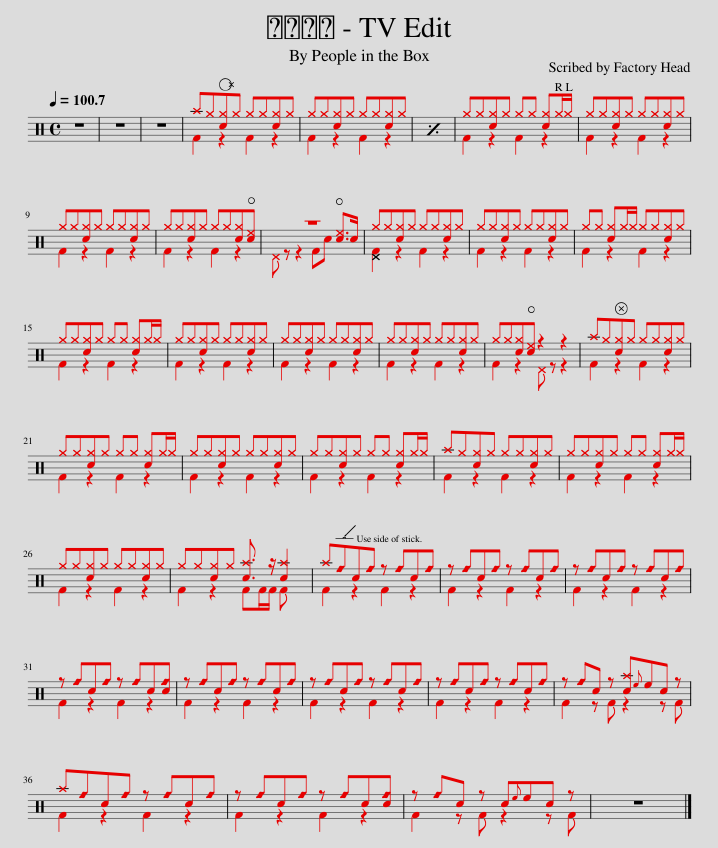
X:1
%%score ( 1 2 )
L:1/8
Q:1/4=100
M:4/4
I:linebreak $
K:C
V:1 perc
K:none
V:2 perc
K:none
V:1
 z8 | z8 | z8 | ^a^g[c^g]^g ^g^g[c^g]^g | ^g^g[c^g]^g ^g^g[c^g]^g | %5
 x8 | ^g^g[c^g]^g ^g^g [c^g]^g/^g/ | ^g^g[c^g]^g ^g^g[c^g]^g |$ ^g^g[c^g]^g ^g^g[c^g]^g | ^g^g[c^g]^g ^g^g[c^g][c^e] | %10
 z8 | ^g^g[c^g]^g ^g^g[c^g]^g | ^g^g[c^g]^g ^g^g[c^g]^g | ^g^g [c^g]^g/^g/ ^g^g[c^g]^g |$ ^g^g[c^g]^g ^g^g [c^g]^g/^g/ | %15
 ^g^g[c^g]^g ^g^g[c^g]^g | ^g^g[c^g]^g ^g^g[c^g]^g | ^g^g[c^g]^g ^g^g[c^g]^g | ^g^g[c^g][c^e] z2 z2 | ^a^g[c^g]^g ^g^g[c^g]^g |$ %20
 ^g^g[c^g]^g ^g^g [c^g]^g/^g/ | ^g^g[c^g]^g ^g^g[c^g]^g | ^g^g[c^g]^g ^g^g [c^g]^g/^g/ | ^a^g[c^g]^g ^g^g[c^g]^g | ^g^g[c^g]^g ^g^g [c^g]^g/^g/ |$ %25
 ^g^g[c^g]^g ^g^g[c^g]^g | ^g^g[c^g]^g [c^a]3/2 z/ [c^a]2 | ^a_fc_f z _fc_f | z _fc_f z _fc_f | z _fc_f z _fc_f |$ %30
 z _fc_f z _fc[c_f] | z _fc_f z _fc_f | z _fc_f z _fc_f | z _fc_f z _fc_f | z _fc z [c^a]{e}ec z |$ %35
 ^a_fc_f z _fc_f | z _fc_f z _fc[c_f] | z _fc z c{e}ec z | z8 |] %39
V:2
 x8 | x8 | x8 | F2 z2 F2 z2 | F2 z2 F2 z2 | %5
 x8 | F2 z2 F2 z2 | F2 z2 F2 z2 |$ F2 z2 F2 z2 | F2 z2 F2 z2 | %10
 ^D z z2 Fc [c^e]>c | [^DF]2 z2 F2 z2 | F2 z2 F2 z2 | F2 z2 F2 z2 |$ F2 z2 F2 z2 | %15
 F2 z2 F2 z2 | F2 z2 F2 z2 | F2 z2 F2 z2 | F2 z2 ^D z z2 | F2 z2 F2 z2 |$ %20
 F2 z2 F2 z2 | F2 z2 F2 z2 | F2 z2 F2 z2 | F2 z2 F2 z2 | F2 z2 F2 z2 |$ %25
 F2 z2 F2 z2 | F2 z2 FF/F/ F x | F2 z2 F2 z2 | F2 z2 F2 z2 | F2 z2 F2 z2 |$ %30
 F2 z2 F2 z2 | F2 z2 F2 z2 | F2 z2 F2 z2 | F2 z2 F2 z2 | F2 z F z2 z F |$ %35
 F2 z2 F2 z2 | F2 z2 F2 z2 | F2 z F z2 z F | x8 |] %39
